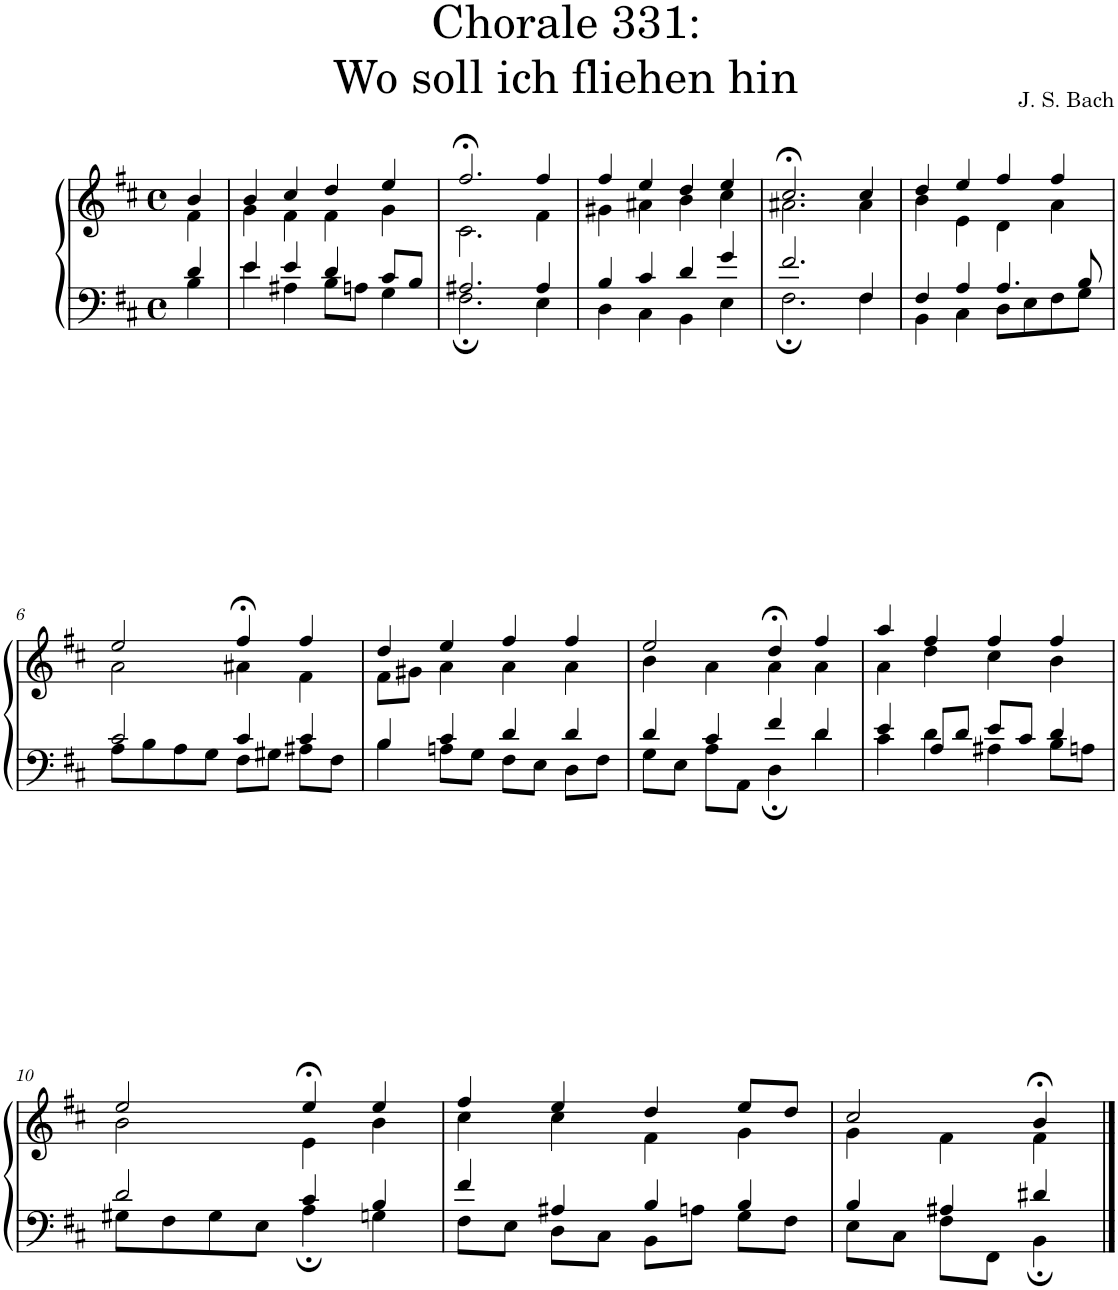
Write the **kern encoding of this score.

**kern	**kern
*part1	*part1
*staff2	*staff1
*I"S,A	*
*clefF4	*clefG2
*k[f#c#]	*k[f#c#]
*M4/4	*M4/4
*met(c)	*met(c)
=	=
*^	*^
4d/	4B\	4b/	4f#\
=1	=1	=1	=1
4e/	4e\	4b/	4g\
4e/	4A#X\	4cc#/	4f#\
4d/	8B\L	4dd/	4f#\
.	8An\J	.	.
8c#/L	4G\	4ee/	4g\
8B/J	.	.	.
=2	=2	=2	=2
2.A#X/	2.F#;\	2.ff#;</	2.c#\
4A#/	4E\	4ff#/	4f#\
=3	=3	=3	=3
4B/	4D\	4ff#/	4g#X\
4c#/	4C#\	4ee/	4a#X\
4d/	4BB\	4dd/	4b\
4g/	4E\	4ee/	4cc#\
=4	=4	=4	=4
2.f#/	2.F#;\	2.cc#;</	2.a#X\
4F#/	4F#\	4cc#/	4a#\
=5	=5	=5	=5
4F#/	4BB\	4dd/	4b\
4A/	4C#\	4ee/	4e\
4.A/	8D\L	4ff#/	4d\
.	8E\	.	.
.	8F#\	4ff#/	4a\
8B/	8G\J	.	.
!!LO:LB:g=z	!!
=6	=6	=6	=6
2c#/	8A\L	2ee/	2a\
.	8B\	.	.
.	8A\	.	.
.	8G\J	.	.
4c#/	8F#\L	4ff#;</	4a#X\
.	8G#X\J	.	.
4c#/	8A#X\L	4ff#/	4f#\
.	8F#\J	.	.
=7	=7	=7	=7
4B/	4B\	4dd/	8f#\L
.	.	.	8g#X\J
4c#/	8An\L	4ee/	4a\
.	8G\J	.	.
4d/	8F#\L	4ff#/	4a\
.	8E\J	.	.
4d/	8D\L	4ff#/	4a\
.	8F#\J	.	.
=8	=8	=8	=8
4d/	8G\L	2ee/	4b\
.	8E\J	.	.
4c#/	8A\L	.	4a\
.	8AA\J	.	.
4f#/	4D;\	4dd;</	4a\
4d/	4d\	4ff#/	4a\
=9	=9	=9	=9
4e/	4c#\	4aa/	4a\
8A/L	4d\	4ff#/	4dd\
8d/J	.	.	.
8e/L	4A#X\	4ff#/	4cc#\
8c#/J	.	.	.
4d/	8B\L	4ff#/	4b\
.	8An\J	.	.
!!LO:LB:g=z	!!
=10	=10	=10	=10
2d/	8G#X\L	2ee/	2b\
.	8F#\	.	.
.	8G#\	.	.
.	8E\J	.	.
4c#/	4A;\	4ee;</	4e\
4B/	4Gn\	4ee/	4b\
=11	=11	=11	=11
4f#/	8F#\L	4ff#/	4cc#\
.	8E\J	.	.
4A#X/	8D\L	4ee/	4cc#\
.	8C#\J	.	.
4B/	8BB\L	4dd/	4f#\
.	8An\J	.	.
4B/	8G\L	8ee/L	4g\
.	8F#\J	8dd/J	.
=12	=12	=12	=12
4B/	8E\L	2cc#/	4g\
.	8C#\J	.	.
4A#X/	8F#\L	.	4f#\
.	8FF#\J	.	.
4d#X/	4BB;\	4b;</	4f#\
*v	*v	*	*
*	*v	*v
==	==
*-	*-
